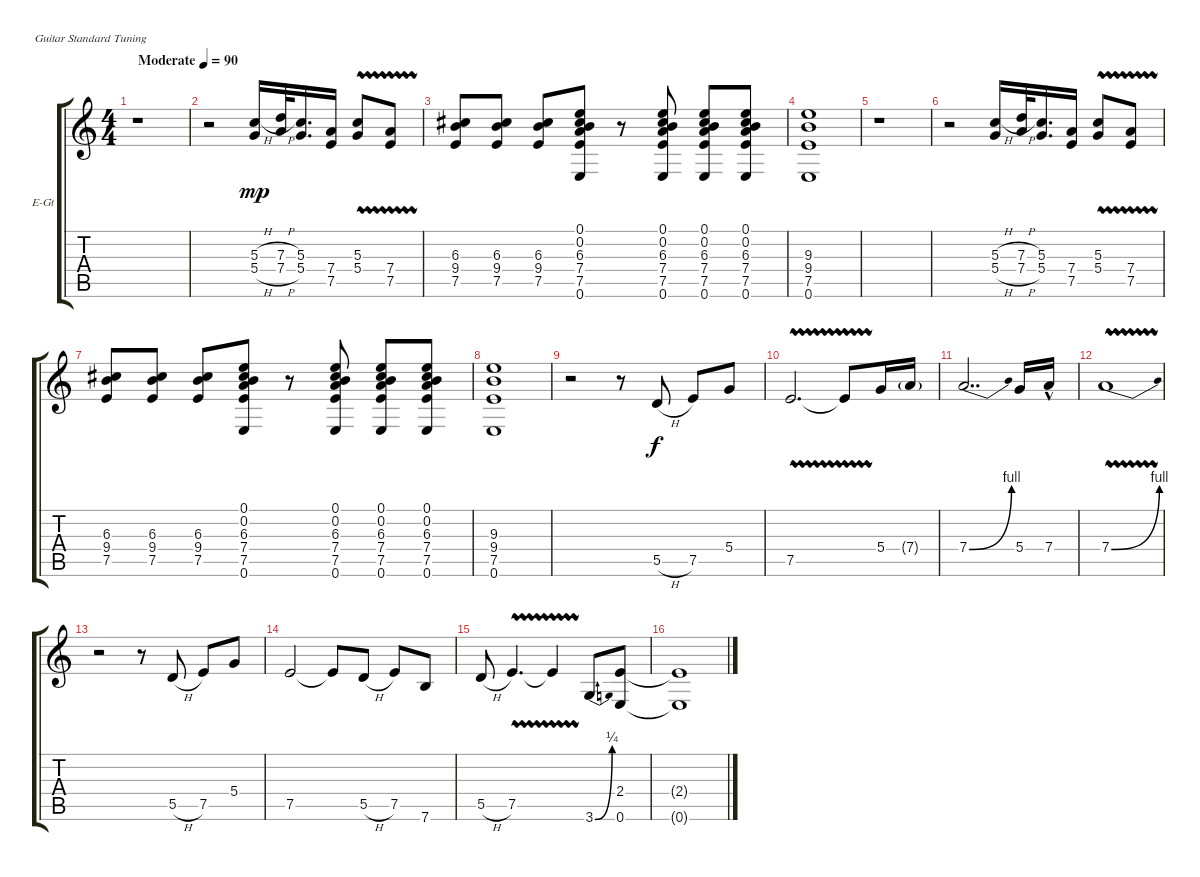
\bracketExtendMode groupsimilarinstruments
\firstSystemTrackNameOrientation horizontal
\otherSystemsTrackNameOrientation horizontal
\track ("Guitar 2" "E-Gt") {instrument overdrivenguitar}
\staff {score tabs}
\tuning (E4 B3 G3 D3 A2 E2)
\ts (4 4)
\beaming (8 2 2 2 2)
\tempo (90 "Moderate")
\clef g2
\ks c
r.1{dy mp instrument overdrivenguitar} |
r.2 (5.4{h} 5.3{h}).16 (7.4{h} 7.3{h}).32 (5.4 5.3).16{d} (7.5 7.4).16 (5.4{vw} 5.3).8 (7.5{vw} 7.4).8 |
(6.3 9.4 7.5).8 (6.3 9.4 7.5).8 (6.3 9.4 7.5).8 (0.1 0.2 6.3 7.4 7.5 0.6).8 r.8 (0.1 0.2 6.3 7.4 7.5 0.6).8 (0.1 0.2 6.3 7.4 7.5 0.6).8 (0.1 0.2 6.3 7.4 7.5 0.6).8 |
(7.5 9.4 9.3 0.6).1 |
r.1 |
r.2 (5.4{h} 5.3{h}).16 (7.4{h} 7.3{h}).32 (5.4 5.3).16{d} (7.5 7.4).16 (5.4{vw} 5.3).8 (7.5{vw} 7.4).8 |
(6.3 9.4 7.5).8 (6.3 9.4 7.5).8 (6.3 9.4 7.5).8 (0.1 0.2 6.3 7.4 7.5 0.6).8 r.8 (0.1 0.2 6.3 7.4 7.5 0.6).8 (0.1 0.2 6.3 7.4 7.5 0.6).8 (0.1 0.2 6.3 7.4 7.5 0.6).8 |
(7.5 9.4 9.3 0.6).1 |
r.2 r.8 5.5{h}.8{dy f} 7.5.8 5.4.8 |
7.5{vw}.2{d} 7.5{t}.8 5.4.16 7.4{g}.16 |
7.4{be (bend 0 0 36 4)}.2{dd} 5.4.16 7.4{hac}.16 |
7.4{be (bend 0 0 35.4 4) vw}.1 |
r.2 r.8 5.5{h}.8 7.5.8 5.4.8 |
7.5.2 7.5{t}.8 5.5{h}.8 7.5.8 7.6.8 |
5.5{h}.8 7.5{vw}.4{d} 7.5{t}.4 3.6{be (bend 0 0 60 1)}.8 (2.4 0.6).8 |
(2.4{t} 0.6{t}).1
